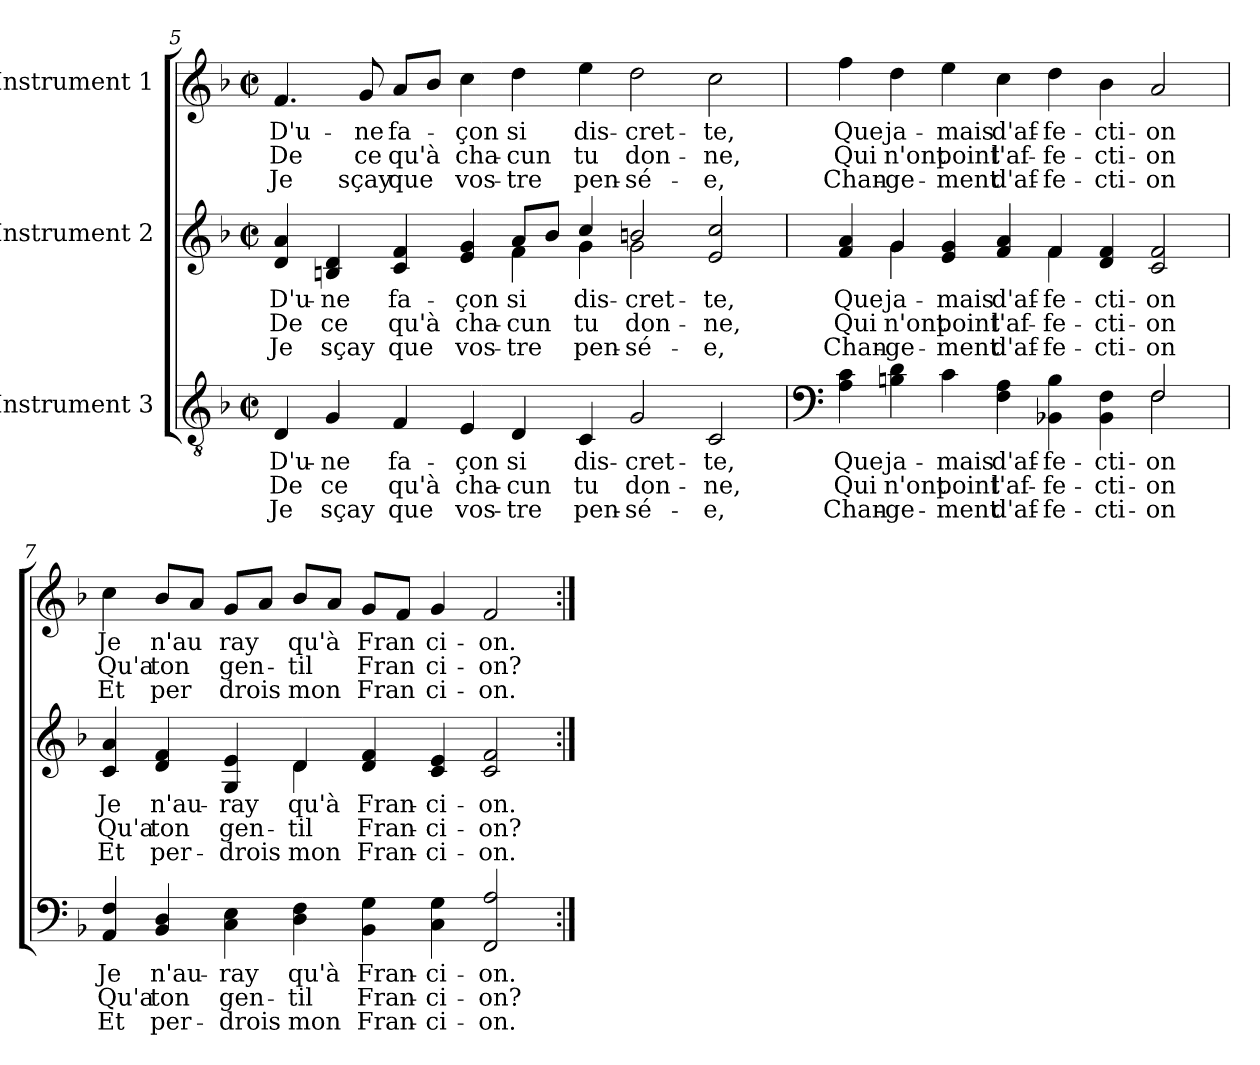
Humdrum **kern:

**kern	**text	**text	**text	**kern	**text	**text	**text	**kern	**text	**text	**text
*part3	*part3	*part3	*part3	*part2	*part2	*part2	*part2	*part1	*part1	*part1	*part1
*staff3	*staff3	*staff3	*staff3	*staff2	*staff2	*staff2	*staff2	*staff1	*staff1	*staff1	*staff1
*I"Instrument 3	*	*	*	*I"Instrument 2	*	*	*	*I"Instrument 1	*	*	*
*clefGv2	*	*	*	*clefG2	*	*	*	*clefG2	*	*	*
*k[b-]	*	*	*	*k[b-]	*	*	*	*k[b-]	*	*	*
*F:	*	*	*	*F:	*	*	*	*F:	*	*	*
*M2/2	*	*	*	*M2/2	*	*	*	*M2/2	*	*	*
*met(c|)	*	*	*	*met(c|)	*	*	*	*met(c|)	*	*	*
=5	=5	=5	=5	=5	=5	=5	=5	=5	=5	=5	=5
!	!LO:LY:a:cj	!LO:LY:a:cj	!LO:LY:a:cj	!	!LO:LY:b:cj	!LO:LY:b:cj	!LO:LY:b:cj	!	!LO:LY:b:cj	!LO:LY:b:cj	!LO:LY:b:cj
*	*	*	*	*^	*	*	*	*	*	*	*
4D/	D'u-	-De	Je	4a/ 4d/	1ryy	D'u-	-De	Je	4.f/	D'u-	-De	Je
!	!LO:LY:a:cj	!LO:LY:a:cj	!LO:LY:a:cj	!	!	!LO:LY:b:cj	!LO:LY:b:cj	!LO:LY:b:cj	!	!	!	!
4G/	ne	ce	sçay	4d/ 4Bn/	.	ne	ce	sçay	.	.	.	.
!	!	!	!	!	!	!	!	!	!	!LO:LY:b:cj	!LO:LY:b:cj	!LO:LY:b:cj
.	.	.	.	.	.	.	.	.	8g/	ne	ce	sçay
!	!LO:LY:a:cj	!LO:LY:a:cj	!LO:LY:a:cj	!	!	!LO:LY:b:cj	!LO:LY:b:cj	!LO:LY:b:cj	!	!LO:LY:b:cj	!LO:LY:b:cj	!LO:LY:b:cj
4F/	fa-	-qu'à	que	4f/ 4c/	.	fa-	-qu'à	que	8a/L	fa-	-qu'à	que
!	!	!	!	!	!	!	!	!	!	!LO:LY:b:cj	!LO:LY:b:cj	!LO:LY:b:cj
.	.	.	.	.	.	.	.	.	8b-/J	.	.	-
!	!LO:LY:a:cj	!LO:LY:a:cj	!LO:LY:a:cj	!	!	!LO:LY:b:cj	!LO:LY:b:cj	!LO:LY:b:cj	!	!LO:LY:b:cj	!LO:LY:b:cj	!LO:LY:b:cj
4E/	çon	cha-	-vos-	4g/ 4e/	.	çon	cha-	-vos-	4cc\	-çon	cha-	-vos-
!	!LO:LY:a:cj	!LO:LY:a:cj	!LO:LY:a:cj	!	!	!LO:LY:b:cj	!LO:LY:b:cj	!LO:LY:b:cj	!	!LO:LY:b:cj	!LO:LY:b:cj	!LO:LY:b:cj
4D/	-si	cun	tre	4f\	8a/L	-si	cun	tre	4dd\	-si	cun	tre
!	!	!	!	!	!	!LO:LY:b:cj	!LO:LY:b:cj	!LO:LY:b:cj	!	!	!	!
.	.	.	.	.	8b-/J	.	-	-	.	.	.	.
!	!LO:LY:a:cj	!LO:LY:a:cj	!LO:LY:a:cj	!	!	!LO:LY:b:cj	!LO:LY:b:cj	!LO:LY:b:cj	!	!LO:LY:b:cj	!LO:LY:b:cj	!LO:LY:b:cj
4C/	dis-	-tu	pen-	4cc/	4g\	dis-	-tu	pen-	4ee\	dis-	-tu	pen-
!	!LO:LY:a:cj	!LO:LY:a:cj	!LO:LY:a:cj	!	!	!LO:LY:b:cj	!LO:LY:b:cj	!LO:LY:b:cj	!	!LO:LY:b:cj	!LO:LY:b:cj	!LO:LY:b:cj
2G/	-cret-	-don-	-sé-	2bn/	2g\	-cret-	-don-	-sé-	2dd\	-cret-	-don-	-sé-
!	!LO:LY:a:cj	!LO:LY:a:cj	!LO:LY:a:cj	!	!	!LO:LY:b:cj	!LO:LY:b:cj	!LO:LY:b:cj	!	!LO:LY:b:cj	!LO:LY:b:cj	!LO:LY:b:cj
2C/	-te,	ne,	e,	2cc/ 2e/	2ryy	-te,	ne,	e,	2cc\	-te,	ne,	e,
!!LO:LB:g=z
=6	=6	=6	=6	=6	=6	=6	=6	=6	=6	=6	=6	=6
*clefF4	*	*	*	*	*	*	*	*	*	*	*	*
!	!LO:LY:a:cj	!LO:LY:a:cj	!LO:LY:a:cj	!	!	!LO:LY:b:cj	!LO:LY:b:cj	!LO:LY:b:cj	!	!LO:LY:b:cj	!LO:LY:b:cj	!LO:LY:b:cj
*^	*	*	*	*	*	*	*	*	*	*	*	*
4c\ 4A\	1.ryy	Que	Qui	Chan-	4a/ 4f/	4ryy	Que	Qui	Chan-	4ff\	Que	Qui	Chan-
!	!	!LO:LY:a:cj	!LO:LY:a:cj	!LO:LY:a:cj	!	!	!LO:LY:b:cj	!LO:LY:b:cj	!LO:LY:b:cj	!	!LO:LY:b:cj	!LO:LY:b:cj	!LO:LY:b:cj
4d\ 4Bn\	.	-ja-	-n'ont	ge-	4g/	4g\	-ja-	-n'ont	ge-	4dd\	-ja-	-n'ont	ge-
!	!	!LO:LY:a:cj	!LO:LY:a:cj	!LO:LY:a:cj	!	!	!LO:LY:b:cj	!LO:LY:b:cj	!LO:LY:b:cj	!	!LO:LY:b:cj	!LO:LY:b:cj	!LO:LY:b:cj
4c\	.	-mais	point	ment	4g/ 4e/	2ryy	-mais	point	ment	4ee\	-mais	point	ment
!	!	!LO:LY:a:cj	!LO:LY:a:cj	!LO:LY:a:cj	!	!	!LO:LY:b:cj	!LO:LY:b:cj	!LO:LY:b:cj	!	!LO:LY:b:cj	!LO:LY:b:cj	!LO:LY:b:cj
4A\ 4F\	.	d'af-	-l'af-	-d'af-	4a/ 4f/	.	d'af-	-l'af-	-d'af-	4cc\	d'af-	-l'af-	-d'af-
!	!	!LO:LY:a:cj	!LO:LY:a:cj	!LO:LY:a:cj	!	!	!LO:LY:b:cj	!LO:LY:b:cj	!LO:LY:b:cj	!	!LO:LY:b:cj	!LO:LY:b:cj	!LO:LY:b:cj
4B\ 4BB-X\	.	-fe-	-fe-	-fe-	4f/	4f\	-fe-	-fe-	-fe-	4dd\	-fe-	-fe-	-fe-
!	!	!LO:LY:a:cj	!LO:LY:a:cj	!LO:LY:a:cj	!	!	!LO:LY:b:cj	!LO:LY:b:cj	!LO:LY:b:cj	!	!LO:LY:b:cj	!LO:LY:b:cj	!LO:LY:b:cj
4F\ 4BB-\	.	-cti-	-cti-	-cti-	4f/ 4d/	2.ryy	-cti-	-cti-	-cti-	4b-\	-cti-	-cti-	-cti-
!	!	!LO:LY:a:cj	!LO:LY:a:cj	!LO:LY:a:cj	!	!	!LO:LY:b:cj	!LO:LY:b:cj	!LO:LY:b:cj	!	!LO:LY:b:cj	!LO:LY:b:cj	!LO:LY:b:cj
2F/	2F\	-on	on	on	2f/ 2c/	.	-on	on	on	2a/	-on	on	on
=7	=7	=7	=7	=7	=7	=7	=7	=7	=7	=7	=7	=7	=7
!LO:TX:b:t=Please forward corections	!	!	!	!	!	!	!	!	!	!	!	!	!
!	!	!LO:LY:a:cj	!LO:LY:a:cj	!LO:LY:a:cj	!	!	!LO:LY:b:cj	!LO:LY:b:cj	!LO:LY:b:cj	!	!LO:LY:b:cj	!LO:LY:b:cj	!LO:LY:b:cj
*v	*v	*	*	*	*	*	*	*	*	*	*	*	*
4F/ 4AA/	Je	Qu'a	Et	4a/ 4c/	2.ryy	Je	Qu'a	Et	4cc\	Je	Qu'a	Et
!	!LO:LY:a:cj	!LO:LY:a:cj	!LO:LY:a:cj	!	!	!LO:LY:b:cj	!LO:LY:b:cj	!LO:LY:b:cj	!	!LO:LY:b:cj	!LO:LY:b:cj	!LO:LY:b:cj
4D/ 4BB-/	n'au-	-ton	per-	4f/ 4d/	.	n'au-	-ton	per-	8b-/L	n'au-	-ton	per-
!	!	!	!	!	!	!	!	!	!	!LO:LY:b:cj	!LO:LY:b:cj	!LO:LY:b:cj
.	.	.	.	.	.	.	.	.	8a/J	--	-	-
!	!LO:LY:a:cj	!LO:LY:a:cj	!LO:LY:a:cj	!	!	!LO:LY:b:cj	!LO:LY:b:cj	!LO:LY:b:cj	!	!LO:LY:b:cj	!LO:LY:b:cj	!LO:LY:b:cj
4E\ 4C\	-ray	gen-	-drois	4e/ 4G/	.	-ray	gen-	-drois	8g/L	-ray	gen-	-drois
!	!	!	!	!	!	!	!	!	!	!LO:LY:b:cj	!LO:LY:b:cj	!LO:LY:b:cj
.	.	.	.	.	.	.	.	.	8a/J	.	.	.
!	!LO:LY:a:cj	!LO:LY:a:cj	!LO:LY:a:cj	!	!	!LO:LY:b:cj	!LO:LY:b:cj	!LO:LY:b:cj	!	!LO:LY:b:cj	!LO:LY:b:cj	!LO:LY:b:cj
4F\ 4D\	qu'à	til	mon	4d/	4d\	qu'à	til	mon	8b-/L	qu'à	til	mon
!	!	!	!	!	!	!	!	!	!	!LO:LY:b:cj	!LO:LY:b:cj	!LO:LY:b:cj
.	.	.	.	.	.	.	.	.	8a/J	.	-	--
!	!LO:LY:a:cj	!LO:LY:a:cj	!LO:LY:a:cj	!	!	!LO:LY:b:cj	!LO:LY:b:cj	!LO:LY:b:cj	!	!LO:LY:b:cj	!LO:LY:b:cj	!LO:LY:b:cj
4G\ 4BB-\	Fran-	-Fran-	-Fran-	4f/ 4d/	1ryy	Fran-	-Fran-	-Fran-	8g/L	-Fran-	-Fran-	-Fran-
!	!	!	!	!	!	!	!	!	!	!LO:LY:b:cj	!LO:LY:b:cj	!LO:LY:b:cj
.	.	.	.	.	.	.	.	.	8f/J	--	--	--
!	!LO:LY:a:cj	!LO:LY:a:cj	!LO:LY:a:cj	!	!	!LO:LY:b:cj	!LO:LY:b:cj	!LO:LY:b:cj	!	!LO:LY:b:cj	!LO:LY:b:cj	!LO:LY:b:cj
4G\ 4C\	-ci-	-ci-	-ci-	4e/ 4c/	.	-ci-	-ci-	-ci-	4g/	-ci-	-ci-	-ci-
!	!LO:LY:a:cj	!LO:LY:a:cj	!LO:LY:a:cj	!	!	!LO:LY:b:cj	!LO:LY:b:cj	!LO:LY:b:cj	!	!LO:LY:b:cj	!LO:LY:b:cj	!LO:LY:b:cj
2A/ 2FF/	-on.	on?	on.	2f/ 2c/	.	-on.	on?	on.	2f/	-on.	on?	on.
*	*	*	*	*v	*v	*	*	*	*	*	*	*
=:|!	=:|!	=:|!	=:|!	=:|!	=:|!	=:|!	=:|!	=:|!	=:|!	=:|!	=:|!
*-	*-	*-	*-	*-	*-	*-	*-	*-	*-	*-	*-
